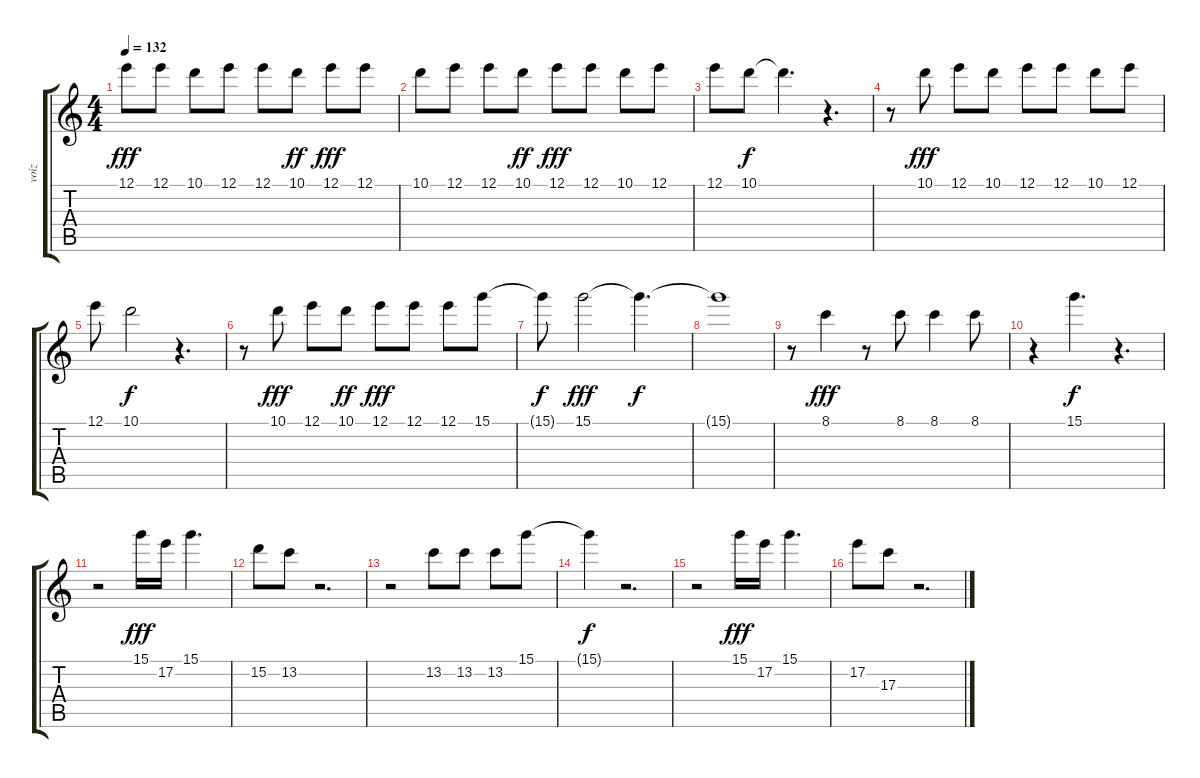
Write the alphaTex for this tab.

\track ("voiz" "voiz") {instrument overdrivenguitar}
\staff {score tabs}
\tuning (E4 B3 G3 D3 A2 E2) {hide}
\ts (4 4)
\tempo 132
\clef g2
\ks c
12.1.8{dy fff} 12.1.8 10.1.8 12.1.8 12.1.8 10.1.8{dy ff} 12.1.8{dy fff} 12.1.8 |
10.1.8 12.1.8 12.1.8 10.1.8{dy ff} 12.1.8{dy fff} 12.1.8 10.1.8 12.1.8 |
12.1.8 10.1.8{dy f} 10.1{t}.4{d} r.4{d} |
r.8 10.1.8{dy fff} 12.1.8 10.1.8 12.1.8 12.1.8 10.1.8 12.1.8 |
12.1.8 10.1.2{dy f} r.4{d} |
r.8 10.1.8{dy fff} 12.1.8 10.1.8{dy ff} 12.1.8{dy fff} 12.1.8 12.1.8 15.1.8 |
15.1{t}.8{dy f} 15.1.2{dy fff} 15.1{t}.4{d dy f} |
15.1{t}.1 |
r.8 8.1.4{dy fff} r.8 8.1.8 8.1.4 8.1.8 |
r.4 15.1.4{d dy f} r.4{d} |
r.2 15.1.16{dy fff} 17.2.16 15.1.4{d} |
15.2.8 13.2.8 r.2{d} |
r.2 13.2.8 13.2.8 13.2.8 15.1.8 |
15.1{t}.4{dy f} r.2{d} |
r.2 15.1.16{dy fff} 17.2.16 15.1.4{d} |
17.2.8 17.3.8 r.2{d}
